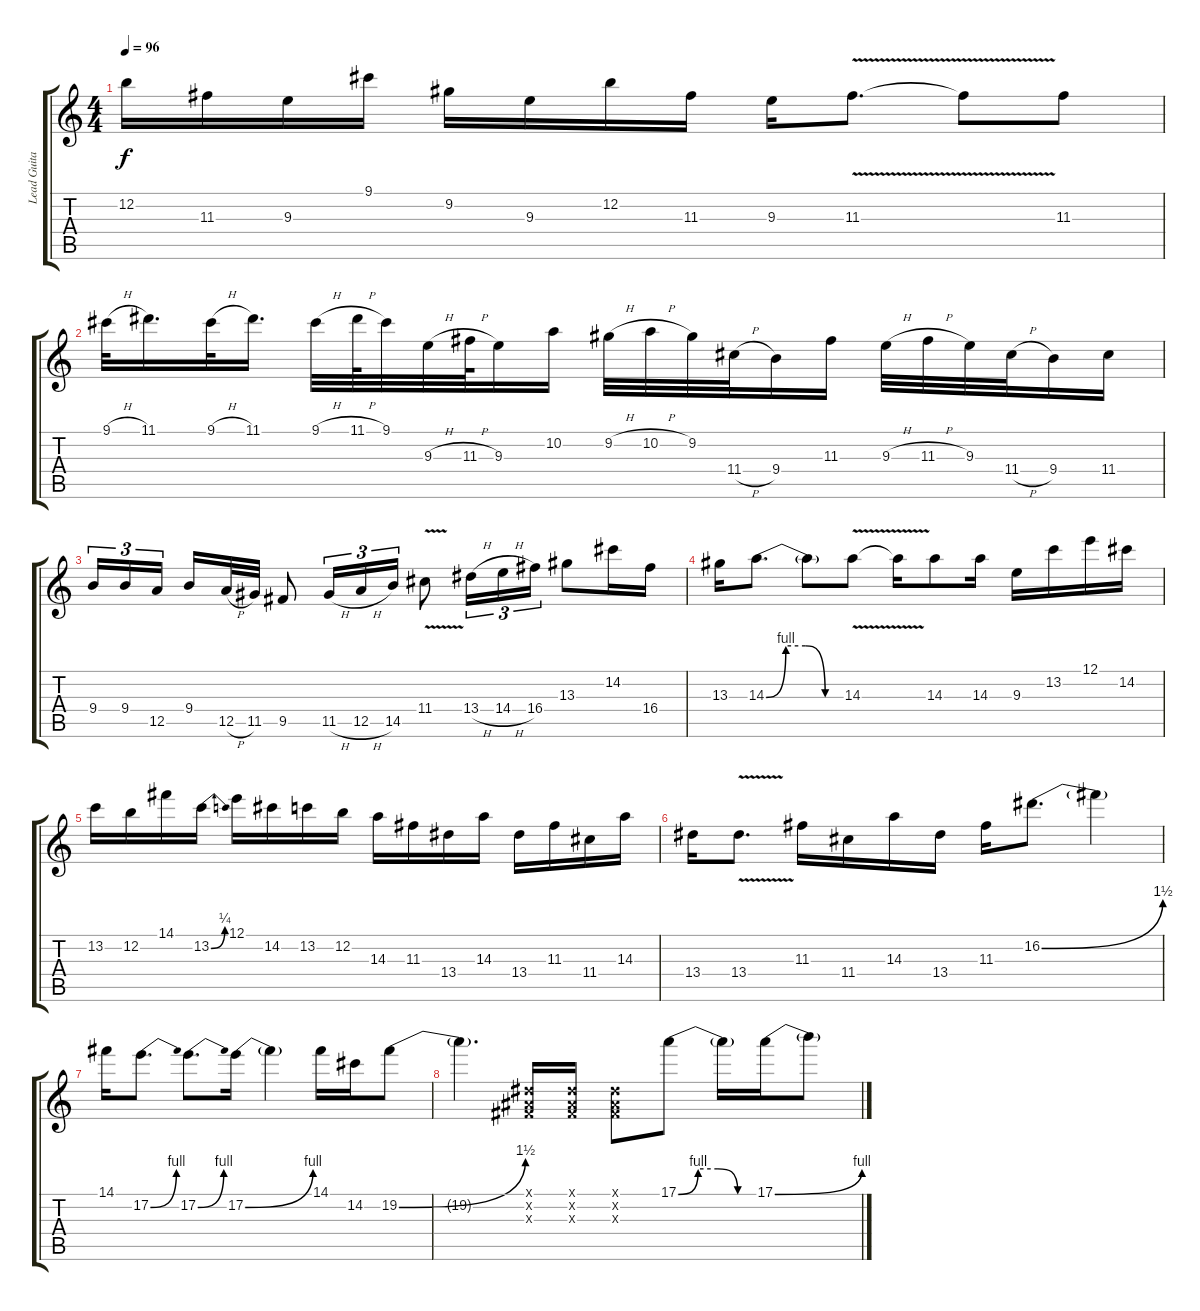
\track ("Lead Guitar" "Lead Guita") {instrument distortionguitar}
\staff {score tabs}
\tuning (E4 B3 G3 D3 A2 E2) {hide}
\ts (4 4)
\tempo 96
\clef g2
\ks c
12.2.16{dy f} 11.3.16 9.3.16 9.1.16 9.2.16 9.3.16 12.2.16 11.3.16 9.3.16 11.3{v}.8{d} 11.3{t}.8 11.3.8 |
9.1{h}.32 11.1.16{d} 9.1{h}.32 11.1.16{d} 9.1{h}.32 11.1{h}.64 9.1.32 9.3{h}.32 11.3{h}.64 9.3.16 10.2.16 9.2{h}.32 10.2{h}.32 9.2.32 11.4{h}.32 9.4.16 11.3.16 9.3{h}.32 11.3{h}.32 9.3.32 11.4{h}.32 9.4.16 11.4.16 |
9.4.16{tu (3 2)} 9.4.16{tu (3 2)} 12.5.16{tu (3 2) beam splitsecondary} 9.4.16 12.5{h}.32 11.5.32 9.5.8 11.5{h}.16{tu (3 2)} 12.5{h}.16{tu (3 2)} 14.5.16{tu (3 2)} 11.4{v}.8 13.4{h}.16{tu (3 2)} 14.4{h}.16{tu (3 2)} 16.4.16{tu (3 2)} 13.3.8 14.2.16 16.4.16 |
13.3.16 14.3{be (custom 0 0 15 4 30 4 45 0 60 0)}.8{d} 14.3{t}.8 14.3{v}.8 14.3{t}.16 14.3.8 14.3.16 9.3.16 13.2.16 12.1.16 14.2.16 |
13.2.16 12.2.16 14.1.16 13.2{be (bend 0 0 60 1)}.16 12.1.16 14.2.16 13.2.16 12.2.16 14.3.16 11.3.16 13.4.16 14.3.16 13.4.16 11.3.16 11.4.16 14.3.16 |
13.4.16 13.4{v}.8{d} 11.3.16 11.4.16 14.3.16 13.4.16 11.3.16 16.2{be (bend 0 0 60 6)}.8{d} 16.2{t}.4 |
14.1.16 17.2{be (bend 0 0 60 4)}.8{d} 17.2{be (bend 0 0 60 4)}.8{d} 17.2{be (bend 0 0 60 4)}.16 17.2{t}.4 14.1.16 14.2.16 19.2{be (bend 0 0 60 6)}.8 |
19.2{t}.4{d} (-1.1{x} -1.2{x} -1.3{x}).16 (-1.1{x} -1.2{x} -1.3{x}).16 (-1.1{x} -1.2{x} -1.3{x}).8 17.1{be (custom 0 0 15 4 30 4 45 0 60 0)}.8 17.1{t}.16 17.1{be (bend 0 0 60 4)}.16 17.1{t}.8
